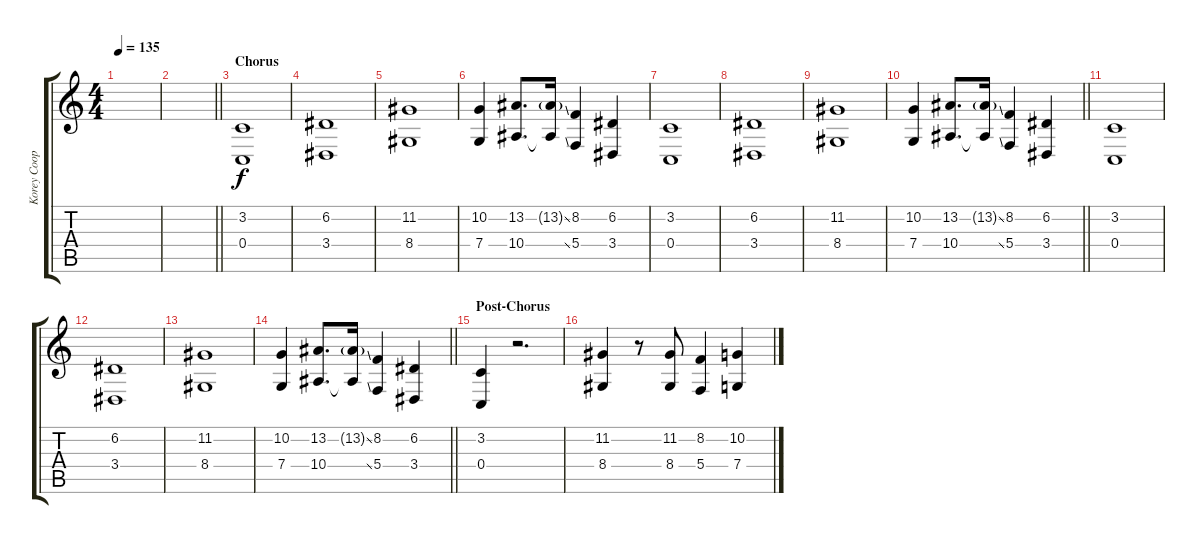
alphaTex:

\track ("Korey Cooper" "Korey Coop") {instrument stringensemble1}
\staff {score tabs}
\tuning (D4 A3 F3 C3 G2 C2) {hide}
\ts (4 4)
\tempo 135
\clef g2
\ks c
|
\barLineRight lightlight
|
\section ("" "Chorus")
(3.2 0.4).1 |
(6.2 3.4).1 |
(11.2 8.4).1 |
(10.2 7.4).4 (13.2 10.4).8{d} (13.2{ss g} 10.4{ss t}).16 (8.2 5.4).4 (6.2 3.4).4 |
(3.2 0.4).1 |
(6.2 3.4).1 |
(11.2 8.4).1 |
\barLineRight lightlight
(10.2 7.4).4 (13.2 10.4).8{d} (13.2{ss g} 10.4{ss t}).16 (8.2 5.4).4 (6.2 3.4).4 |
(3.2 0.4).1 |
(6.2 3.4).1 |
(11.2 8.4).1 |
\barLineRight lightlight
(10.2 7.4).4 (13.2 10.4).8{d} (13.2{ss g} 10.4{ss t}).16 (8.2 5.4).4 (6.2 3.4).4 |
\section ("" "Post-Chorus")
(3.2 0.4).4 r.2{d} |
(11.2 8.4).4 r.8 (11.2 8.4).8 (8.2 5.4).4 (10.2 7.4).4
